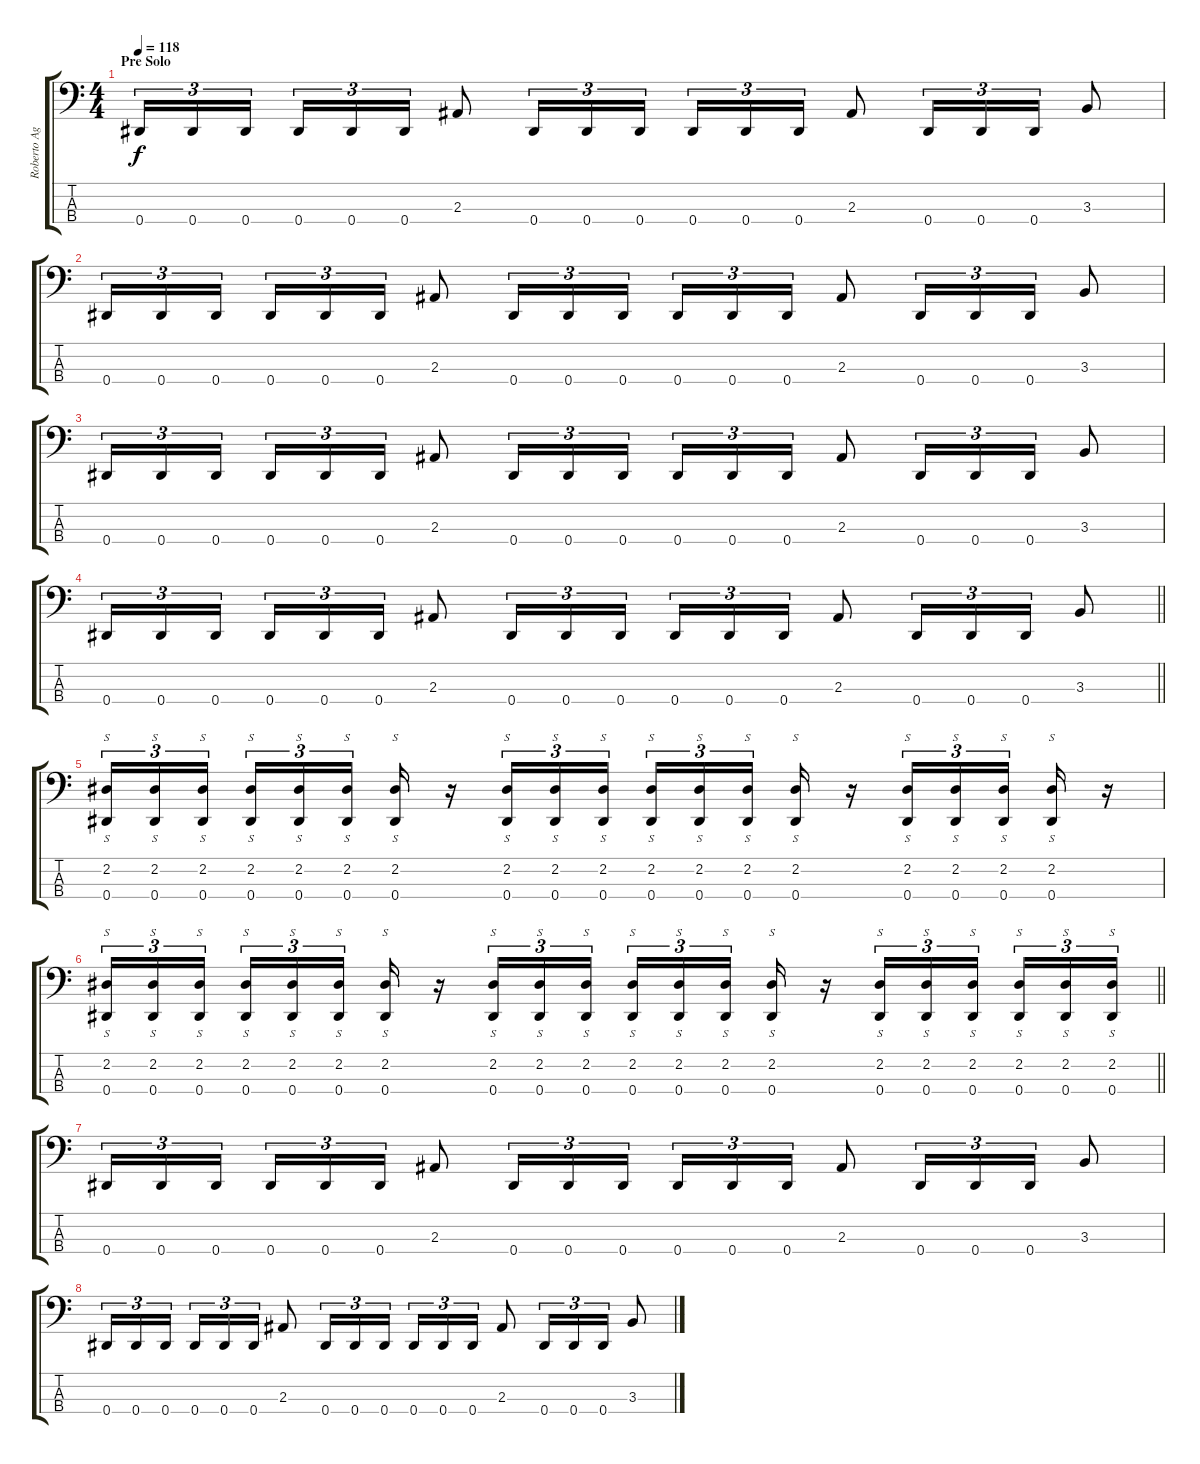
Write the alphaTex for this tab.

\track ("Roberto Agustin Miguel Santiago Samuel T" "Roberto Ag") {instrument electricbassfinger}
\staff {score tabs}
\tuning (Gb2 Db2 Ab1 Eb1) {hide}
\ts (4 4)
\section ("" "Pre Solo")
\tempo 118
\clef f4
\ks c
0.4.16{tu (3 2) dy f} 0.4.16{tu (3 2)} 0.4.16{tu (3 2) beam splitsecondary} 0.4.16{tu (3 2)} 0.4.16{tu (3 2)} 0.4.16{tu (3 2)} 2.3.8 0.4.16{tu (3 2)} 0.4.16{tu (3 2)} 0.4.16{tu (3 2)} 0.4.16{tu (3 2)} 0.4.16{tu (3 2)} 0.4.16{tu (3 2)} 2.3.8 0.4.16{tu (3 2)} 0.4.16{tu (3 2)} 0.4.16{tu (3 2)} 3.3.8 |
0.4.16{tu (3 2)} 0.4.16{tu (3 2)} 0.4.16{tu (3 2) beam splitsecondary} 0.4.16{tu (3 2)} 0.4.16{tu (3 2)} 0.4.16{tu (3 2)} 2.3.8 0.4.16{tu (3 2)} 0.4.16{tu (3 2)} 0.4.16{tu (3 2)} 0.4.16{tu (3 2)} 0.4.16{tu (3 2)} 0.4.16{tu (3 2)} 2.3.8 0.4.16{tu (3 2)} 0.4.16{tu (3 2)} 0.4.16{tu (3 2)} 3.3.8 |
0.4.16{tu (3 2)} 0.4.16{tu (3 2)} 0.4.16{tu (3 2) beam splitsecondary} 0.4.16{tu (3 2)} 0.4.16{tu (3 2)} 0.4.16{tu (3 2)} 2.3.8 0.4.16{tu (3 2)} 0.4.16{tu (3 2)} 0.4.16{tu (3 2)} 0.4.16{tu (3 2)} 0.4.16{tu (3 2)} 0.4.16{tu (3 2)} 2.3.8 0.4.16{tu (3 2)} 0.4.16{tu (3 2)} 0.4.16{tu (3 2)} 3.3.8 |
\barLineRight lightlight
0.4.16{tu (3 2)} 0.4.16{tu (3 2)} 0.4.16{tu (3 2) beam splitsecondary} 0.4.16{tu (3 2)} 0.4.16{tu (3 2)} 0.4.16{tu (3 2)} 2.3.8 0.4.16{tu (3 2)} 0.4.16{tu (3 2)} 0.4.16{tu (3 2)} 0.4.16{tu (3 2)} 0.4.16{tu (3 2)} 0.4.16{tu (3 2)} 2.3.8 0.4.16{tu (3 2)} 0.4.16{tu (3 2)} 0.4.16{tu (3 2)} 3.3.8 |
(2.2 0.4).16{s tu (3 2)} (2.2 0.4).16{s tu (3 2)} (2.2 0.4).16{s tu (3 2) beam splitsecondary} (2.2 0.4).16{s tu (3 2)} (2.2 0.4).16{s tu (3 2)} (2.2 0.4).16{s tu (3 2)} (2.2 0.4).16{s} r.16 (2.2 0.4).16{s tu (3 2)} (2.2 0.4).16{s tu (3 2)} (2.2 0.4).16{s tu (3 2)} (2.2 0.4).16{s tu (3 2)} (2.2 0.4).16{s tu (3 2)} (2.2 0.4).16{s tu (3 2) beam splitsecondary} (2.2 0.4).16{s} r.16 (2.2 0.4).16{s tu (3 2)} (2.2 0.4).16{s tu (3 2)} (2.2 0.4).16{s tu (3 2) beam splitsecondary} (2.2 0.4).16{s} r.16 |
\barLineRight lightlight
(2.2 0.4).16{s tu (3 2)} (2.2 0.4).16{s tu (3 2)} (2.2 0.4).16{s tu (3 2) beam splitsecondary} (2.2 0.4).16{s tu (3 2)} (2.2 0.4).16{s tu (3 2)} (2.2 0.4).16{s tu (3 2)} (2.2 0.4).16{s} r.16 (2.2 0.4).16{s tu (3 2)} (2.2 0.4).16{s tu (3 2)} (2.2 0.4).16{s tu (3 2)} (2.2 0.4).16{s tu (3 2)} (2.2 0.4).16{s tu (3 2)} (2.2 0.4).16{s tu (3 2) beam splitsecondary} (2.2 0.4).16{s} r.16 (2.2 0.4).16{s tu (3 2)} (2.2 0.4).16{s tu (3 2)} (2.2 0.4).16{s tu (3 2) beam splitsecondary} (2.2 0.4).16{s tu (3 2)} (2.2 0.4).16{s tu (3 2)} (2.2 0.4).16{s tu (3 2)} |
0.4.16{tu (3 2)} 0.4.16{tu (3 2)} 0.4.16{tu (3 2) beam splitsecondary} 0.4.16{tu (3 2)} 0.4.16{tu (3 2)} 0.4.16{tu (3 2)} 2.3.8 0.4.16{tu (3 2)} 0.4.16{tu (3 2)} 0.4.16{tu (3 2)} 0.4.16{tu (3 2)} 0.4.16{tu (3 2)} 0.4.16{tu (3 2)} 2.3.8 0.4.16{tu (3 2)} 0.4.16{tu (3 2)} 0.4.16{tu (3 2)} 3.3.8 |
0.4.16{tu (3 2)} 0.4.16{tu (3 2)} 0.4.16{tu (3 2) beam splitsecondary} 0.4.16{tu (3 2)} 0.4.16{tu (3 2)} 0.4.16{tu (3 2)} 2.3.8 0.4.16{tu (3 2)} 0.4.16{tu (3 2)} 0.4.16{tu (3 2)} 0.4.16{tu (3 2)} 0.4.16{tu (3 2)} 0.4.16{tu (3 2)} 2.3.8 0.4.16{tu (3 2)} 0.4.16{tu (3 2)} 0.4.16{tu (3 2)} 3.3.8
